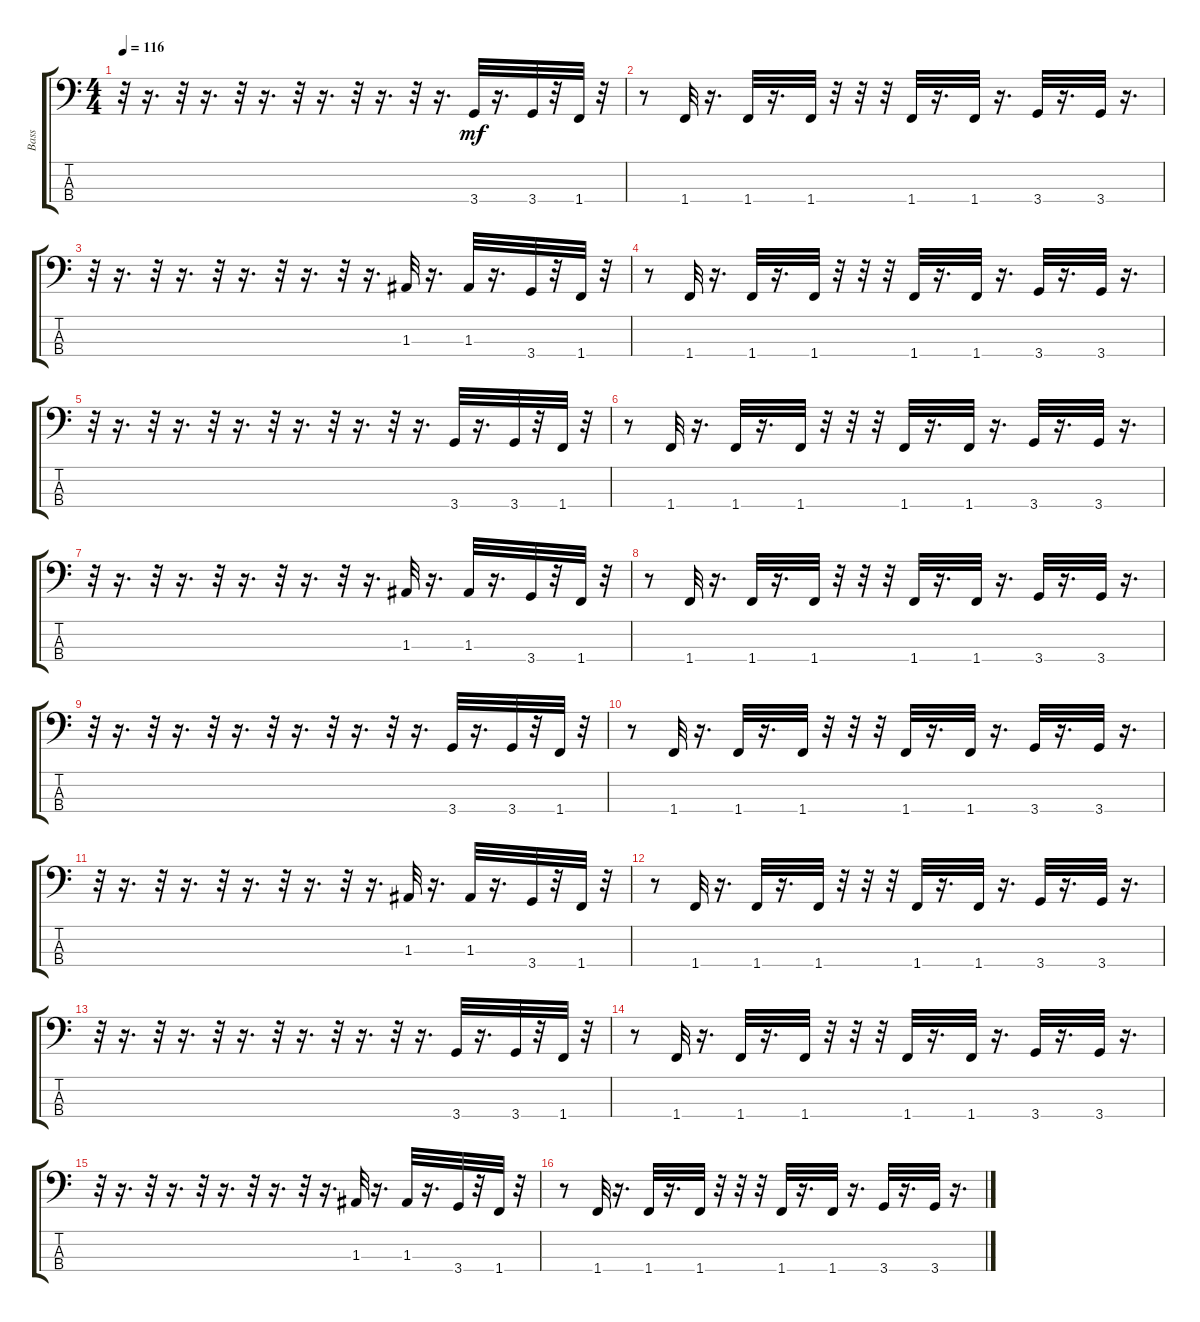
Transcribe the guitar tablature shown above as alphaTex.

\track ("Bass" "Bass") {instrument synthbass1}
\staff {score tabs}
\tuning (G2 D2 A1 E1) {hide}
\ts (4 4)
\tempo 116
\clef f4
\ks c
r.32{dy mf} r.16{d} r.32 r.16{d} r.32 r.16{d} r.32 r.16{d} r.32 r.16{d} r.32 r.16{d} 3.4.32 r.16{d} 3.4.32 r.32 1.4.32 r.32 |
r.8 1.4.32 r.16{d} 1.4.32 r.16{d} 1.4.32 r.32 r.32 r.32 1.4.32 r.16{d} 1.4.32 r.16{d} 3.4.32 r.16{d} 3.4.32 r.16{d} |
r.32 r.16{d} r.32 r.16{d} r.32 r.16{d} r.32 r.16{d} r.32 r.16{d} 1.3.32 r.16{d} 1.3.32 r.16{d} 3.4.32 r.32 1.4.32 r.32 |
r.8 1.4.32 r.16{d} 1.4.32 r.16{d} 1.4.32 r.32 r.32 r.32 1.4.32 r.16{d} 1.4.32 r.16{d} 3.4.32 r.16{d} 3.4.32 r.16{d} |
r.32 r.16{d} r.32 r.16{d} r.32 r.16{d} r.32 r.16{d} r.32 r.16{d} r.32 r.16{d} 3.4.32 r.16{d} 3.4.32 r.32 1.4.32 r.32 |
r.8 1.4.32 r.16{d} 1.4.32 r.16{d} 1.4.32 r.32 r.32 r.32 1.4.32 r.16{d} 1.4.32 r.16{d} 3.4.32 r.16{d} 3.4.32 r.16{d} |
r.32 r.16{d} r.32 r.16{d} r.32 r.16{d} r.32 r.16{d} r.32 r.16{d} 1.3.32 r.16{d} 1.3.32 r.16{d} 3.4.32 r.32 1.4.32 r.32 |
r.8 1.4.32 r.16{d} 1.4.32 r.16{d} 1.4.32 r.32 r.32 r.32 1.4.32 r.16{d} 1.4.32 r.16{d} 3.4.32 r.16{d} 3.4.32 r.16{d} |
r.32 r.16{d} r.32 r.16{d} r.32 r.16{d} r.32 r.16{d} r.32 r.16{d} r.32 r.16{d} 3.4.32 r.16{d} 3.4.32 r.32 1.4.32 r.32 |
r.8 1.4.32 r.16{d} 1.4.32 r.16{d} 1.4.32 r.32 r.32 r.32 1.4.32 r.16{d} 1.4.32 r.16{d} 3.4.32 r.16{d} 3.4.32 r.16{d} |
r.32 r.16{d} r.32 r.16{d} r.32 r.16{d} r.32 r.16{d} r.32 r.16{d} 1.3.32 r.16{d} 1.3.32 r.16{d} 3.4.32 r.32 1.4.32 r.32 |
r.8 1.4.32 r.16{d} 1.4.32 r.16{d} 1.4.32 r.32 r.32 r.32 1.4.32 r.16{d} 1.4.32 r.16{d} 3.4.32 r.16{d} 3.4.32 r.16{d} |
r.32 r.16{d} r.32 r.16{d} r.32 r.16{d} r.32 r.16{d} r.32 r.16{d} r.32 r.16{d} 3.4.32 r.16{d} 3.4.32 r.32 1.4.32 r.32 |
r.8 1.4.32 r.16{d} 1.4.32 r.16{d} 1.4.32 r.32 r.32 r.32 1.4.32 r.16{d} 1.4.32 r.16{d} 3.4.32 r.16{d} 3.4.32 r.16{d} |
r.32 r.16{d} r.32 r.16{d} r.32 r.16{d} r.32 r.16{d} r.32 r.16{d} 1.3.32 r.16{d} 1.3.32 r.16{d} 3.4.32 r.32 1.4.32 r.32 |
r.8 1.4.32 r.16{d} 1.4.32 r.16{d} 1.4.32 r.32 r.32 r.32 1.4.32 r.16{d} 1.4.32 r.16{d} 3.4.32 r.16{d} 3.4.32 r.16{d}
